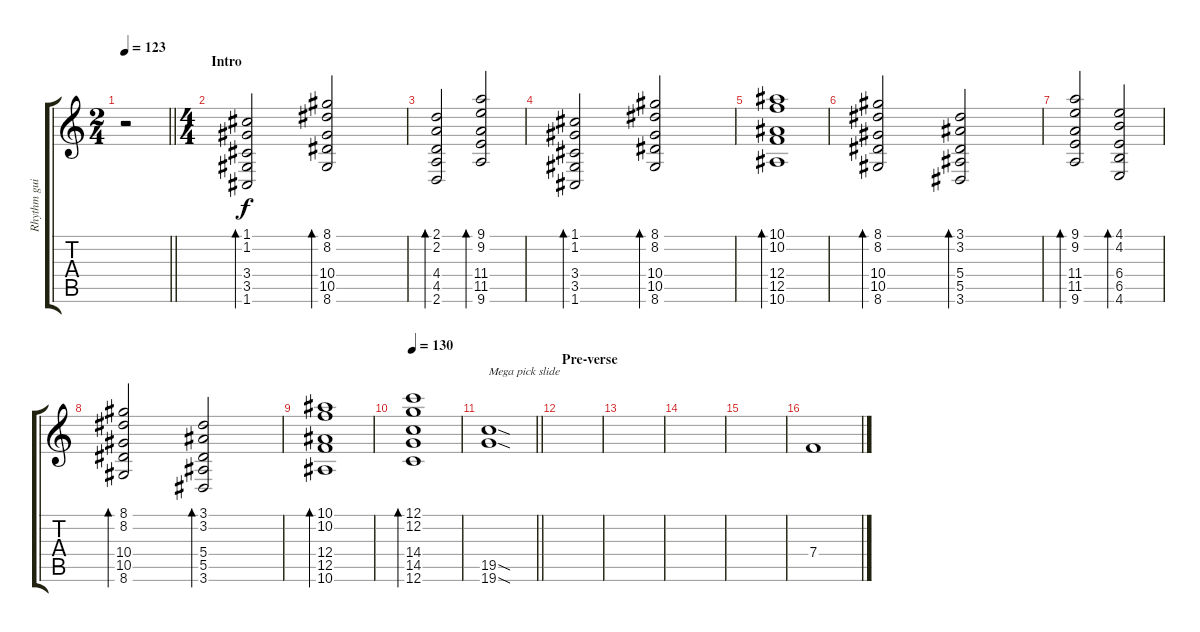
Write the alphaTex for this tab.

\track ("Rhythm guitar (Left)" "Rhythm gui") {instrument distortionguitar}
\staff {score tabs}
\tuning (C4 G3 Eb3 Bb2 F2 C2) {hide}
\ts (2 4)
\tempo 123
\clef g2
\barLineRight lightlight
\ks c
r.2{dy f instrument distortionguitar} |
\ts (4 4)
\section ("" "Intro")
(1.1 1.2 3.4 3.5 1.6).2{bd 60} (8.1 8.2 10.4 10.5 8.6).2{bd 60} |
(2.1 2.2 4.4 4.5 2.6).2{bd 60} (9.1 9.2 11.4 11.5 9.6).2{bd 60} |
(1.1 1.2 3.4 3.5 1.6).2{bd 60} (8.1 8.2 10.4 10.5 8.6).2{bd 60} |
(10.1 10.2 12.4 12.5 10.6).1{bd 60} |
(8.1 8.2 10.4 10.5 8.6).2{bd 60} (3.1 3.2 5.4 5.5 3.6).2{bd 60} |
(9.1 9.2 11.4 11.5 9.6).2{bd 60} (4.1 4.2 6.4 6.5 4.6).2{bd 60} |
(8.1 8.2 10.4 10.5 8.6).2{bd 60} (3.1 3.2 5.4 5.5 3.6).2{bd 60} |
(10.1 10.2 12.4 12.5 10.6).1{bd 60} |
\tempo 130
(12.1 12.2 14.4 14.5 12.6).1{bd 60} |
\barLineRight lightlight
(19.5{sod} 19.6{sod}).1{txt "Mega pick slide"} |
\section ("" "Pre-verse")
|
|
|
|
7.4.1
